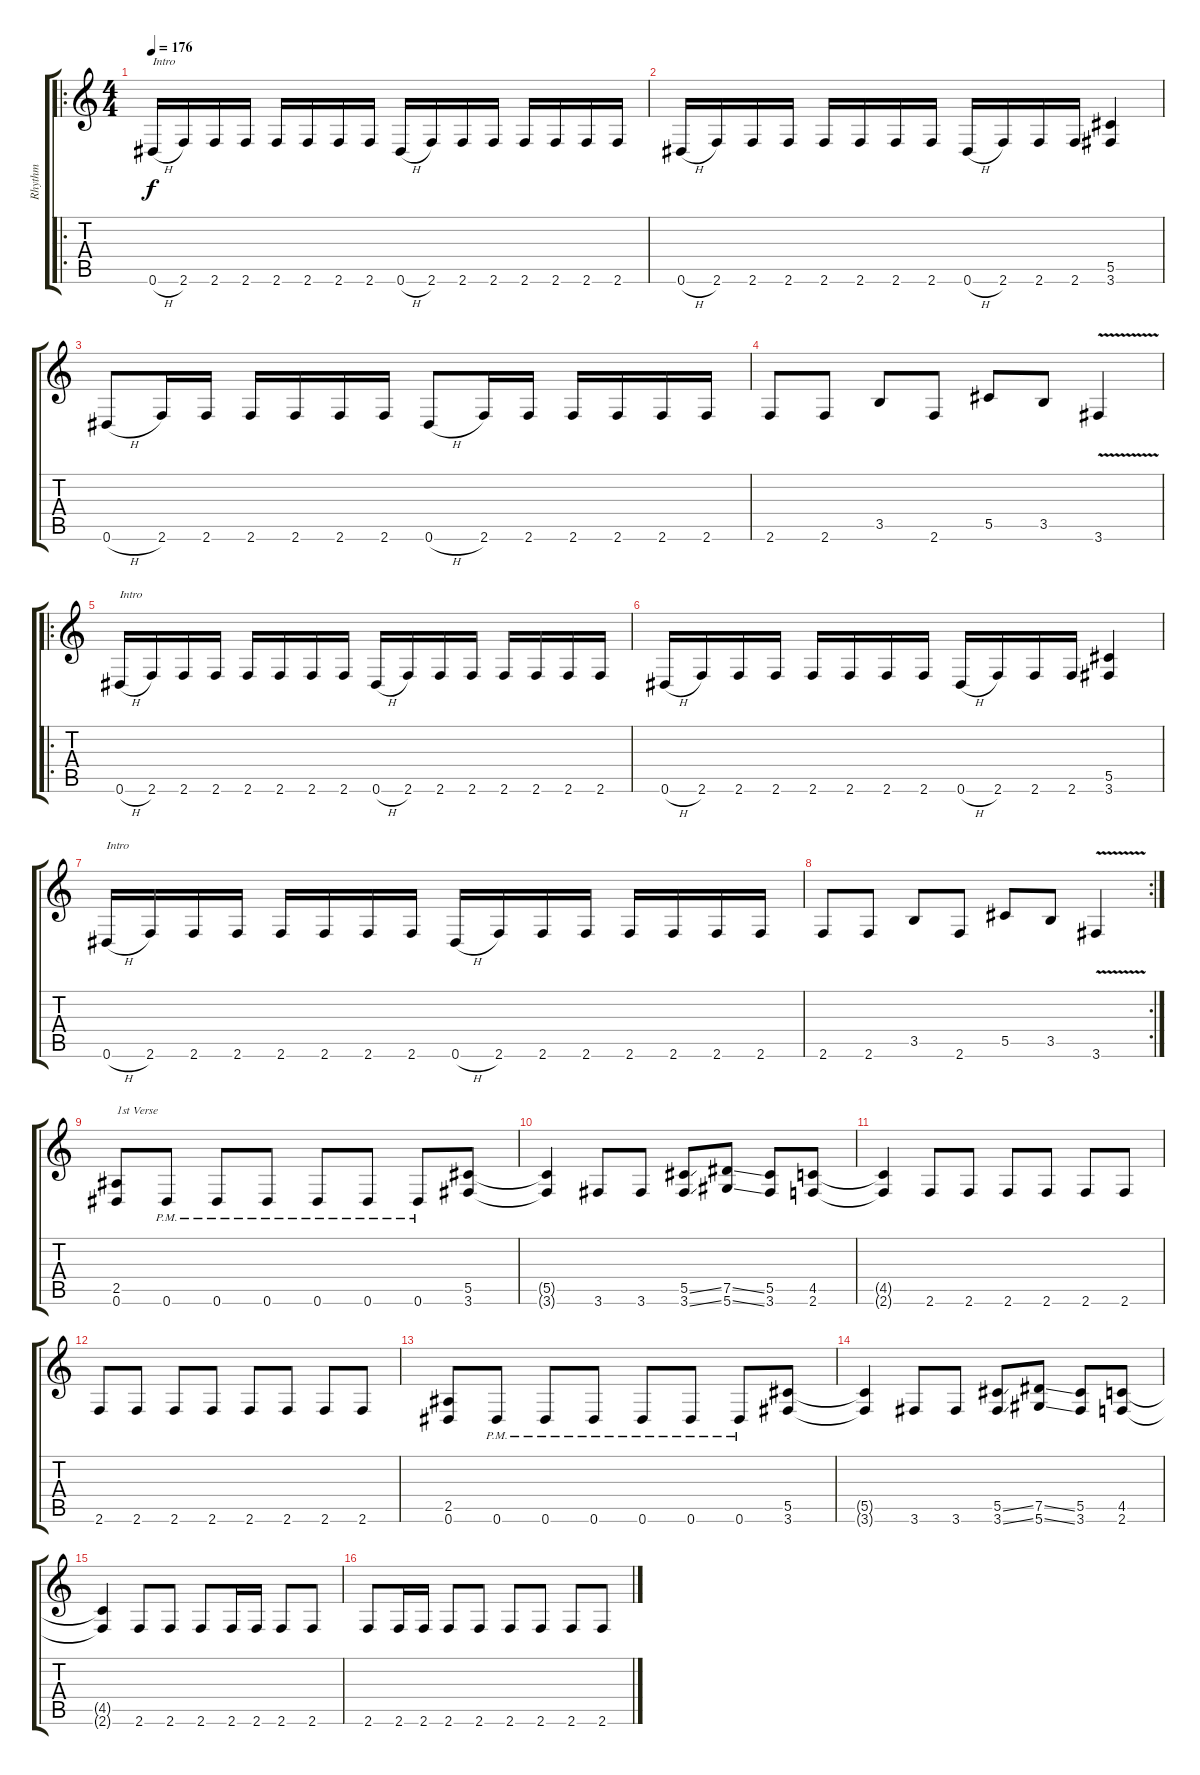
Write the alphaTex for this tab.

\track ("Rhythm" "Rhythm") {instrument distortionguitar}
\staff {score tabs}
\tuning (Eb4 Bb3 Gb3 Db3 Ab2 Eb2) {hide}
\ro
\ts (4 4)
\tempo 176
\clef g2
\ks c
0.6{h}.16{txt "Intro" dy f instrument distortionguitar} 2.6.16 2.6.16 2.6.16 2.6.16 2.6.16 2.6.16 2.6.16 0.6{h}.16 2.6.16 2.6.16 2.6.16 2.6.16 2.6.16 2.6.16 2.6.16 |
0.6{h}.16 2.6.16 2.6.16 2.6.16 2.6.16 2.6.16 2.6.16 2.6.16 0.6{h}.16 2.6.16 2.6.16 2.6.16 (5.5 3.6).4 |
0.6{h}.8 2.6.16 2.6.16 2.6.16 2.6.16 2.6.16 2.6.16 0.6{h}.8 2.6.16 2.6.16 2.6.16 2.6.16 2.6.16 2.6.16 |
2.6.8 2.6.8 3.5.8 2.6.8 5.5.8 3.5.8 3.6{v}.4 |
\ro
0.6{h}.16{txt "Intro"} 2.6.16 2.6.16 2.6.16 2.6.16 2.6.16 2.6.16 2.6.16 0.6{h}.16 2.6.16 2.6.16 2.6.16 2.6.16 2.6.16 2.6.16 2.6.16 |
0.6{h}.16 2.6.16 2.6.16 2.6.16 2.6.16 2.6.16 2.6.16 2.6.16 0.6{h}.16 2.6.16 2.6.16 2.6.16 (5.5 3.6).4 |
0.6{h}.16{txt "Intro"} 2.6.16 2.6.16 2.6.16 2.6.16 2.6.16 2.6.16 2.6.16 0.6{h}.16 2.6.16 2.6.16 2.6.16 2.6.16 2.6.16 2.6.16 2.6.16 |
\rc 2
2.6.8 2.6.8 3.5.8 2.6.8 5.5.8 3.5.8 3.6{v}.4 |
(2.5 0.6).8{txt "1st Verse"} 0.6{pm}.8 0.6{pm}.8 0.6{pm}.8 0.6{pm}.8 0.6{pm}.8 0.6{pm}.8 (5.5 3.6).8 |
(5.5{t} 3.6{t}).4 3.6.8 3.6.8 (5.5{ss} 3.6{ss}).8 (7.5{ss} 5.6{ss}).8 (5.5 3.6).8 (4.5 2.6).8 |
(4.5{t} 2.6{t}).4 2.6.8 2.6.8 2.6.8 2.6.8 2.6.8 2.6.8 |
2.6.8 2.6.8 2.6.8 2.6.8 2.6.8 2.6.8 2.6.8 2.6.8 |
(2.5 0.6).8 0.6{pm}.8 0.6{pm}.8 0.6{pm}.8 0.6{pm}.8 0.6{pm}.8 0.6{pm}.8 (5.5 3.6).8 |
(5.5{t} 3.6{t}).4 3.6.8 3.6.8 (5.5{ss} 3.6{ss}).8 (7.5{ss} 5.6{ss}).8 (5.5 3.6).8 (4.5 2.6).8 |
(4.5{t} 2.6{t}).4 2.6.8 2.6.8 2.6.8 2.6.16 2.6.16 2.6.8 2.6.8 |
2.6.8 2.6.16 2.6.16 2.6.8 2.6.8 2.6.8 2.6.8 2.6.8 2.6.8
